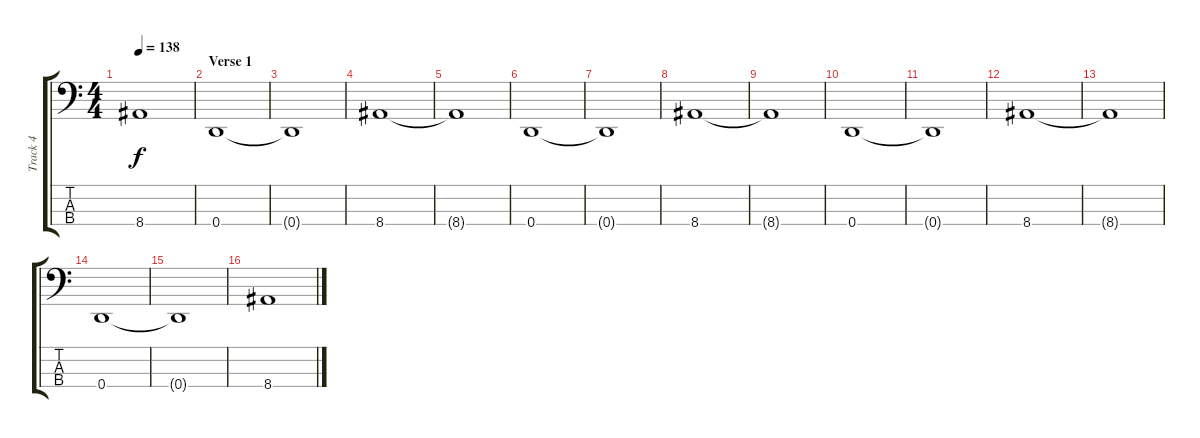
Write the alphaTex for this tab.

\track ("Track 4" "Track 4") {instrument electricbassfinger}
\staff {score tabs}
\tuning (G2 D2 A1 D1) {hide}
\ts (4 4)
\tempo 138
\clef f4
\ks c
8.4{t}.1{dy f} |
\section ("" "Verse 1")
0.4.1 |
0.4{t}.1 |
8.4.1 |
8.4{t}.1 |
0.4.1 |
0.4{t}.1 |
8.4.1 |
8.4{t}.1 |
0.4.1 |
0.4{t}.1 |
8.4.1 |
8.4{t}.1 |
0.4.1 |
0.4{t}.1 |
8.4.1
